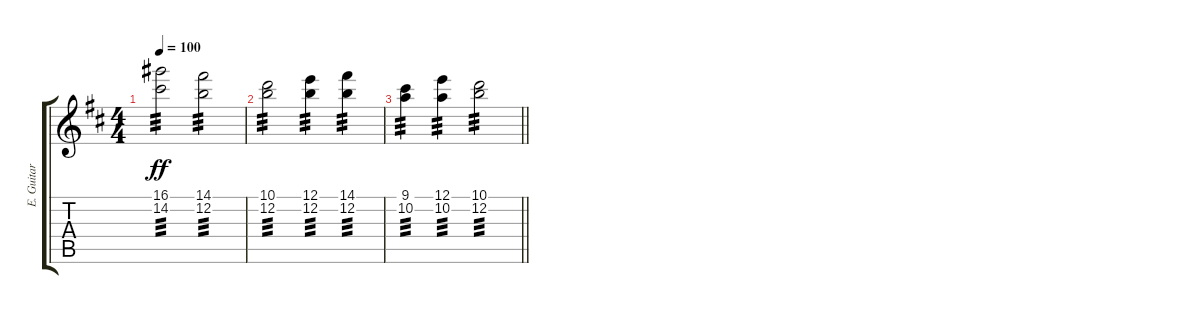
\track ("E. Guitar I" "E. Guitar ") {instrument overdrivenguitar}
\staff {score tabs}
\tuning (E4 B3 G3 D3 A2 E2) {hide}
\ts (4 4)
\tempo 100
\clef g2
\ks d
(16.1 14.2).2{tp 3 dy ff} (14.1 12.2).2{tp 3} |
(10.1 12.2).2{tp 3} (12.1 12.2).4{tp 3} (14.1 12.2).4{tp 3} |
\barLineRight lightlight
(9.1 10.2).4{tp 3} (12.1 10.2).4{tp 3} (10.1 12.2).2{tp 3}
